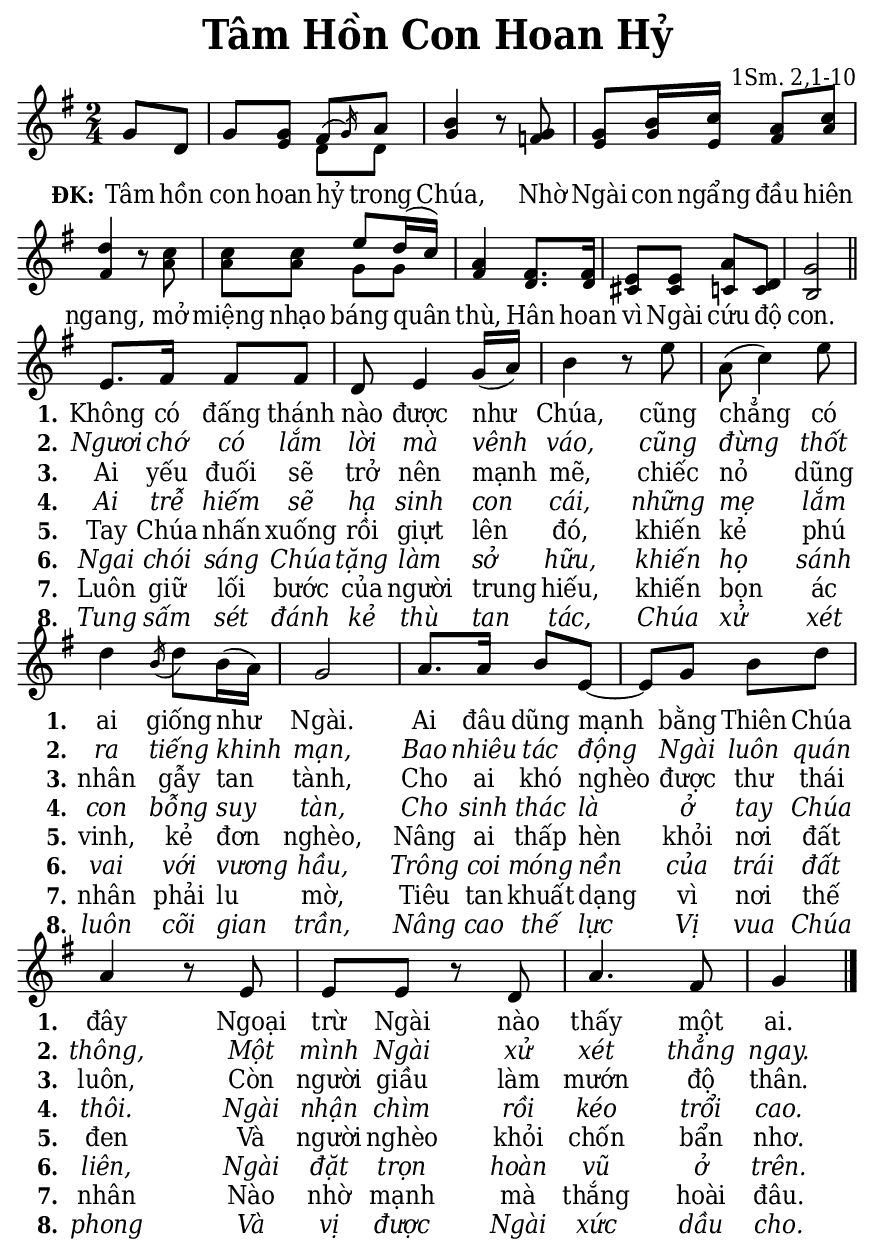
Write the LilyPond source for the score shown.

% Cài đặt chung\
\version "2.22.1"
\include "english.ly"

\header {
  title = \markup { \fontsize #1 "Tâm Hồn Con Hoan Hỷ" }
  composer = "1Sm. 2,1-10"
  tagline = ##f
}

% mã nguồn cho những chức năng chưa hỗ trợ trong phiên bản lilypond hiện tại
% cung cấp bởi cộng đồng lilypond khi gửi email đến lilypond-user@gnu.org
% Đổi kích thước nốt cho bè phụ
notBePhu =
#(define-music-function (font-size music) (number? ly:music?)
   (for-some-music
     (lambda (m)
       (if (music-is-of-type? m 'rhythmic-event)
           (begin
             (set! (ly:music-property m 'tweaks)
                   (cons `(font-size . ,font-size)
                         (ly:music-property m 'tweaks)))
             #t)
           #f))
     music)
   music)

% in số phiên khúc trên mỗi dòng
#(define (add-grob-definition grob-name grob-entry)
     (set! all-grob-descriptions
           (cons ((@@ (lily) completize-grob-entry)
                  (cons grob-name grob-entry))
                 all-grob-descriptions)))

#(add-grob-definition
    'StanzaNumberSpanner
    `((direction . ,LEFT)
      (font-series . bold)
      (padding . 1.0)
      (side-axis . ,X)
      (stencil . ,ly:text-interface::print)
      (X-offset . ,ly:side-position-interface::x-aligned-side)
      (Y-extent . ,grob::always-Y-extent-from-stencil)
      (meta . ((class . Spanner)
               (interfaces . (font-interface
                              side-position-interface
                              stanza-number-interface
                              text-interface))))))

\layout {
    \context {
      \Global
      \grobdescriptions #all-grob-descriptions
    }
    \context {
      \Score
      \remove Stanza_number_align_engraver
      \consists
        #(lambda (context)
           (let ((texts '())
                 (syllables '()))
             (make-engraver
              (acknowledgers
               ((stanza-number-interface engraver grob source-engraver)
                  (set! texts (cons grob texts)))
               ((lyric-syllable-interface engraver grob source-engraver)
                  (set! syllables (cons grob syllables))))
              ((stop-translation-timestep engraver)
                 (for-each
                  (lambda (text)
                    (for-each
                     (lambda (syllable)
                       (ly:pointer-group-interface::add-grob
                        text
                        'side-support-elements
                        syllable))
                     syllables))
                  texts)
                 (set! syllables '())))))
    }
    \context {
      \Lyrics
      \remove Stanza_number_engraver
      \consists
        #(lambda (context)
           (let ((text #f)
                 (last-stanza #f))
             (make-engraver
              ((process-music engraver)
                 (let ((stanza (ly:context-property context 'stanza #f)))
                   (if (and stanza (not (equal? stanza last-stanza)))
                       (let ((column (ly:context-property context
'currentCommandColumn)))
                         (set! last-stanza stanza)
                         (if text
                             (ly:spanner-set-bound! text RIGHT column))
                         (set! text (ly:engraver-make-grob engraver
'StanzaNumberSpanner '()))
                         (ly:grob-set-property! text 'text stanza)
                         (ly:spanner-set-bound! text LEFT column)))))
              ((finalize engraver)
                 (if text
                     (let ((column (ly:context-property context
'currentCommandColumn)))
                       (ly:spanner-set-bound! text RIGHT column)))))))
      \override StanzaNumberSpanner.horizon-padding = 10000
    }
}

stanzaReminderOff =
  \temporary \override StanzaNumberSpanner.after-line-breaking =
     #(lambda (grob)
        ;; Can be replaced with (not (first-broken-spanner? grob)) in 2.23.
        (if (let ((siblings (ly:spanner-broken-into (ly:grob-original grob))))
              (and (pair? siblings)
                   (not (eq? grob (car siblings)))))
            (ly:grob-suicide! grob)))

stanzaReminderOn = \undo \stanzaReminderOff
% kết thúc mã nguồn

% Nhạc phiên khúc
nhacPhienKhucSop = \relative c'' {
  \partial 4 g8 d |
  g g
  \afterGrace fs8 ({
    \override Flag.stroke-style = #"grace"
    g16)}
  \revert Flag.stroke-style
  a8 |
  b4 r8 g |
  g b16 c a8 c |
  d4 r8 c |
  c c e d16 (c) |
  a4 fs8. fs16 |
  e8 e a d, |
  g2 \bar "||" \break
  
  e8. fs16 fs8 fs |
  d e4 g16 (a) |
  b4 r8 e |
  \once \stemDown a, (c4) e8 |
  d4 \slashedGrace { b16 ( } d8) b16 (a) |
  g2 |
  a8. a16 b8 e, ~ |
  e g b d |
  a4 r8 e |
  e e r d |
  a'4. fs8 |
  g4 \bar "|."
}

nhacPhienKhucAlto = \relative c'' {
  g8 d |
  g e d [d] |
  g4 r8 f! |
  e g16 e fs8 a |
  fs4 r8 a |
  a a g [g] |
  fs4 d8. d16 |
  cs8 cs c! c |
  b2
}

% Lời phiên khúc
loiPhienKhucSop = \lyrics {
  \stanzaReminderOff
  \set stanza = "ĐK:"
  Tâm hồn con hoan hỷ trong Chúa,
  Nhờ Ngài con ngẩng đầu hiên ngang,
  mở miệng nhạo báng quân thù,
  Hân hoan vì Ngài cứu độ con.
  \stanzaReminderOn
  <<
    {
      \set stanza = "1."
      Không có đấng thánh nào được như Chúa,
      cũng chẳng có ai giống như Ngài.
      Ai đâu dũng mạnh bằng Thiên Chúa đây
      Ngoại trừ Ngài nào thấy một ai.
    }
    \new Lyrics {
	    \set associatedVoice = "beSop"
	    \set stanza = "2."
      \override Lyrics.LyricText.font-shape = #'italic
	    Ngươi chớ có lắm lời mà vênh váo,
	    cũng đừng thốt ra tiếng khinh mạn,
	    Bao nhiêu tác động Ngài luôn quán thông,
	    Một mình Ngài xử xét thẳng ngay.
    }
    \new Lyrics {
	    \set associatedVoice = "beSop"
	    \set stanza = "3."
	    Ai yếu đuối sẽ trở nên mạnh mẽ,
	    chiếc nỏ dũng nhân gẫy tan tành,
	    Cho ai khó nghèo được thư thái luôn,
	    Còn người giầu làm mướn độ thân.
    }
    \new Lyrics {
	    \set associatedVoice = "beSop"
	    \set stanza = "4."
      \override Lyrics.LyricText.font-shape = #'italic
	    Ai trễ hiếm sẽ hạ sinh con cái,
	    những mẹ lắm con bỗng suy tàn,
	    Cho sinh thác là ở tay Chúa thôi.
	    Ngài nhận chìm rồi kéo trổi cao.
    }
    \new Lyrics {
	    \set associatedVoice = "beSop"
	    \set stanza = "5."
	    Tay Chúa nhấn xuống rồi giựt lên đó,
	    khiến kẻ phú vinh, kẻ đơn nghèo,
	    Nâng ai thấp hèn khỏi nơi đất đen
	    Và người nghèo khỏi chốn bẩn nhơ.
    }
    \new Lyrics {
	    \set associatedVoice = "beSop"
	    \set stanza = "6."
      \override Lyrics.LyricText.font-shape = #'italic
	    Ngai chói sáng Chúa tặng làm sở hữu,
	    khiến họ sánh vai với vương hầu,
	    Trông coi móng nền của trái đất liên,
	    Ngài đặt trọn hoàn vũ ở trên.
    }
    \new Lyrics {
	    \set associatedVoice = "beSop"
	    \set stanza = "7."
	    Luôn giữ lối bước của người trung hiếu,
	    khiến bọn ác nhân phải lu mờ,
	    Tiêu tan khuất dạng vì nơi thế nhân
	    Nào nhờ mạnh mà thắng hoài đâu.
    }
    \new Lyrics {
	    \set associatedVoice = "beSop"
	    \set stanza = "8."
      \override Lyrics.LyricText.font-shape = #'italic
	    Tung sấm sét đánh kẻ thù tan tác,
	    Chúa xử xét luôn cõi gian trần,
	    Nâng cao thế lực Vị vua Chúa phong
	    Và vị được Ngài xức dầu cho.
    }
  >>
}

% Dàn trang
\paper {
  #(set-paper-size "a5")
  top-margin = 0.5\mm
  bottom-margin = 0.5\mm
  left-margin = 3\mm
  right-margin = 3\mm
  indent = #0
  #(define fonts
	 (make-pango-font-tree "Deja Vu Serif Condensed"
	 		       "Deja Vu Serif Condensed"
			       "Deja Vu Serif Condensed"
			       (/ 20 20)))
  print-page-number = ##f
  page-count = #1
}

TongNhip = {
  \key g \major \time 2/4
  \set Timing.beamExceptions = #'()
  \set Timing.baseMoment = #(ly:make-moment 1/4)
}

\score {
  \new ChoirStaff <<
    \new Staff \with {
        \consists "Merge_rests_engraver"
        printPartCombineTexts = ##f
      }
      <<
      \new Voice \TongNhip \partCombine 
        \nhacPhienKhucSop
        \notBePhu -1 { \nhacPhienKhucAlto }
      \new NullVoice = beSop \nhacPhienKhucSop
      \new Lyrics \lyricsto beSop \loiPhienKhucSop
      >>
  >>
  \layout {
    \override Lyrics.LyricSpace.minimum-distance = #0.4
    \override Score.BarNumber.break-visibility = ##(#f #f #f)
    \override Score.SpacingSpanner.uniform-stretching = ##t
  } 
}
